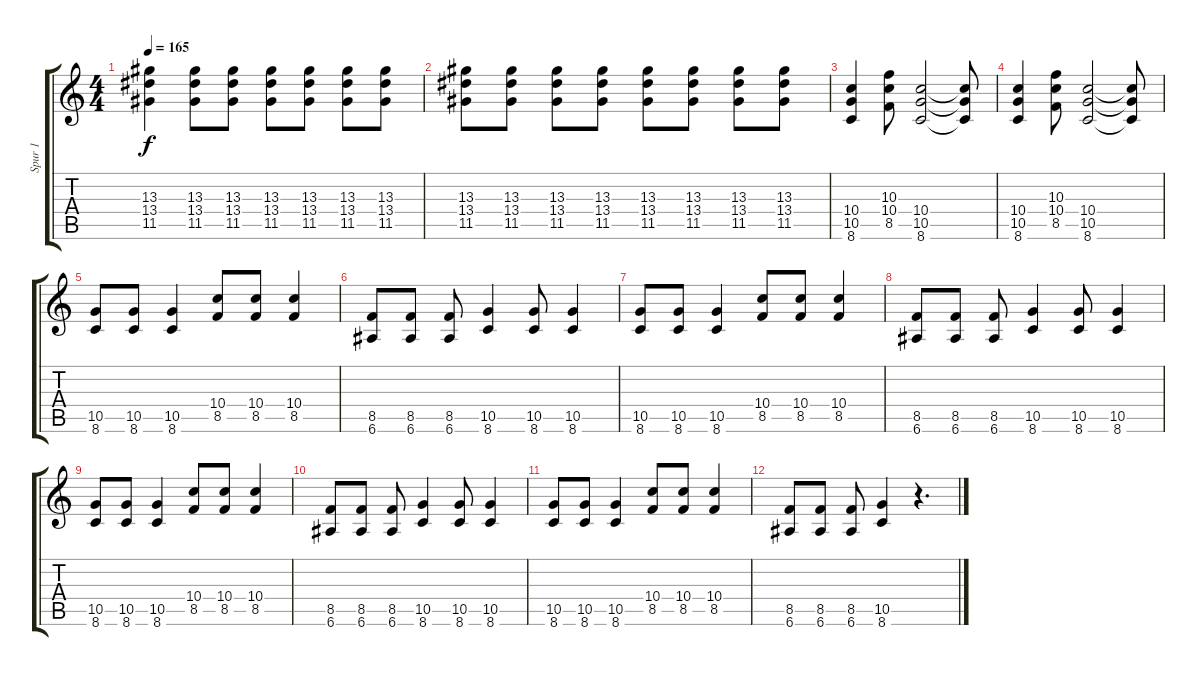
\track ("Spur 1" "Spur 1") {instrument overdrivenguitar}
\staff {score tabs}
\tuning (E4 B3 G3 D3 A2 E2) {hide}
\ts (4 4)
\tempo 165
\clef g2
\ks c
(13.3 13.4 11.5).4{dy f} (13.3 13.4 11.5).8 (13.3 13.4 11.5).8 (13.3 13.4 11.5).8 (13.3 13.4 11.5).8 (13.3 13.4 11.5).8 (13.3 13.4 11.5).8 |
(13.3 13.4 11.5).8 (13.3 13.4 11.5).8 (13.3 13.4 11.5).8 (13.3 13.4 11.5).8 (13.3 13.4 11.5).8 (13.3 13.4 11.5).8 (13.3 13.4 11.5).8 (13.3 13.4 11.5).8 |
(10.4 10.5 8.6).4 (10.3 10.4 8.5).8 (10.4 10.5 8.6).2 (10.4{t} 10.5{t} 8.6{t}).8 |
(10.4 10.5 8.6).4 (10.3 10.4 8.5).8 (10.4 10.5 8.6).2 (10.4{t} 10.5{t} 8.6{t}).8 |
(10.5 8.6).8 (10.5 8.6).8 (10.5 8.6).4 (10.4 8.5).8 (10.4 8.5).8 (10.4 8.5).4 |
(8.5 6.6).8 (8.5 6.6).8 (8.5 6.6).8 (10.5 8.6).4 (10.5 8.6).8 (10.5 8.6).4 |
(10.5 8.6).8 (10.5 8.6).8 (10.5 8.6).4 (10.4 8.5).8 (10.4 8.5).8 (10.4 8.5).4 |
(8.5 6.6).8 (8.5 6.6).8 (8.5 6.6).8 (10.5 8.6).4 (10.5 8.6).8 (10.5 8.6).4 |
(10.5 8.6).8 (10.5 8.6).8 (10.5 8.6).4 (10.4 8.5).8 (10.4 8.5).8 (10.4 8.5).4 |
(8.5 6.6).8 (8.5 6.6).8 (8.5 6.6).8 (10.5 8.6).4 (10.5 8.6).8 (10.5 8.6).4 |
(10.5 8.6).8 (10.5 8.6).8 (10.5 8.6).4 (10.4 8.5).8 (10.4 8.5).8 (10.4 8.5).4 |
(8.5 6.6).8 (8.5 6.6).8 (8.5 6.6).8 (10.5 8.6).4 r.4{d}
